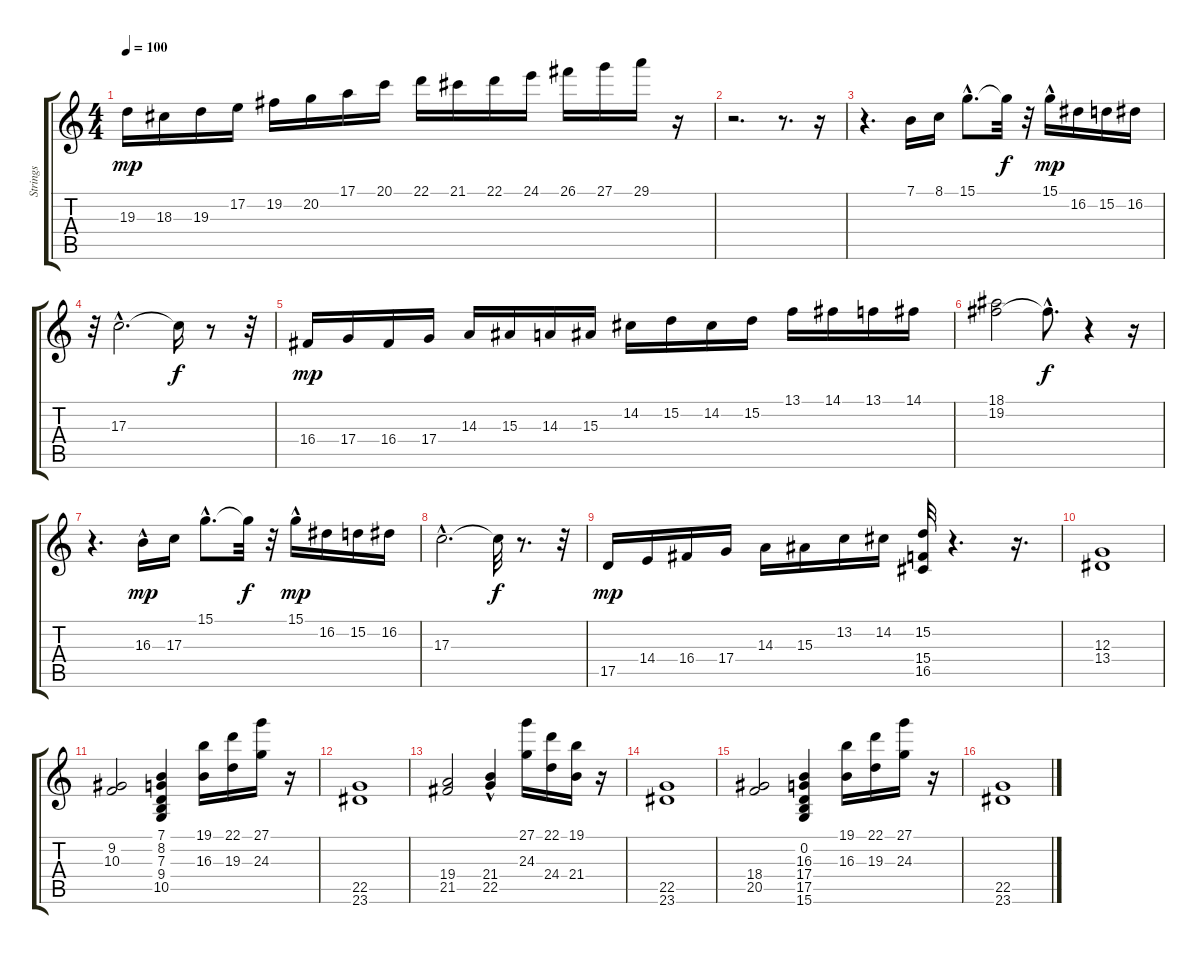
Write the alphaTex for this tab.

\track ("Strings" "Strings") {instrument stringensemble1}
\staff {score tabs}
\tuning (E4 B3 G3 D3 A2 E2) {hide}
\ts (4 4)
\tempo 100
\clef g2
\ks c
19.3.16{dy mp} 18.3.16 19.3.16 17.2.16 19.2.16 20.2.16 17.1.16 20.1.16 22.1.16 21.1.16 22.1.16 24.1.16 26.1.16 27.1.16 29.1.16 r.16 |
r.2{d} r.8{d} r.16 |
r.4{d} 7.1.16 8.1.16 15.1{hac}.8{d} 15.1{t}.32{dy f} r.32 15.1{hac}.16{dy mp} 16.2.16 15.2.16 16.2.16 |
r.32 17.3{hac}.2{d} 17.3{t}.16{dy f} r.8 r.32 |
16.4.16{dy mp} 17.4.16 16.4.16 17.4.16 14.3.16 15.3.16 14.3.16 15.3.16 14.2.16 15.2.16 14.2.16 15.2.16 13.1.16 14.1.16 13.1.16 14.1.16 |
(18.1 19.2).2 19.2{hac t}.8{d dy f} r.4 r.16 |
r.4{d} 16.3{hac}.16{dy mp} 17.3.16 15.1{hac}.8{d} 15.1{t}.32{dy f} r.32 15.1{hac}.16{dy mp} 16.2.16 15.2.16 16.2.16 |
17.3{hac}.2{d} 17.3{t}.32{dy f} r.8{d} r.32 |
17.5.16{dy mp} 14.4.16 16.4.16 17.4.16 14.3.16 15.3.16 13.2.16 14.2.16 (15.2 15.4 16.5).32 r.4{d} r.16{d} |
(12.3 13.4).1 |
(9.2 10.3).2 (7.1 8.2 7.3 9.4 10.5).4 (19.1 16.3).16 (22.1 19.3).16 (27.1 24.3).16 r.16 |
(22.5 23.6).1 |
(19.4 21.5).2 (21.4{hac} 22.5).4 (27.1 24.3).16 (22.1 24.4).16 (19.1 21.4).16 r.16 |
(22.5 23.6).1 |
(18.4 20.5).2 (0.2 16.3 17.4 17.5 15.6).4 (19.1 16.3).16 (22.1 19.3).16 (27.1 24.3).16 r.16 |
(22.5 23.6).1
